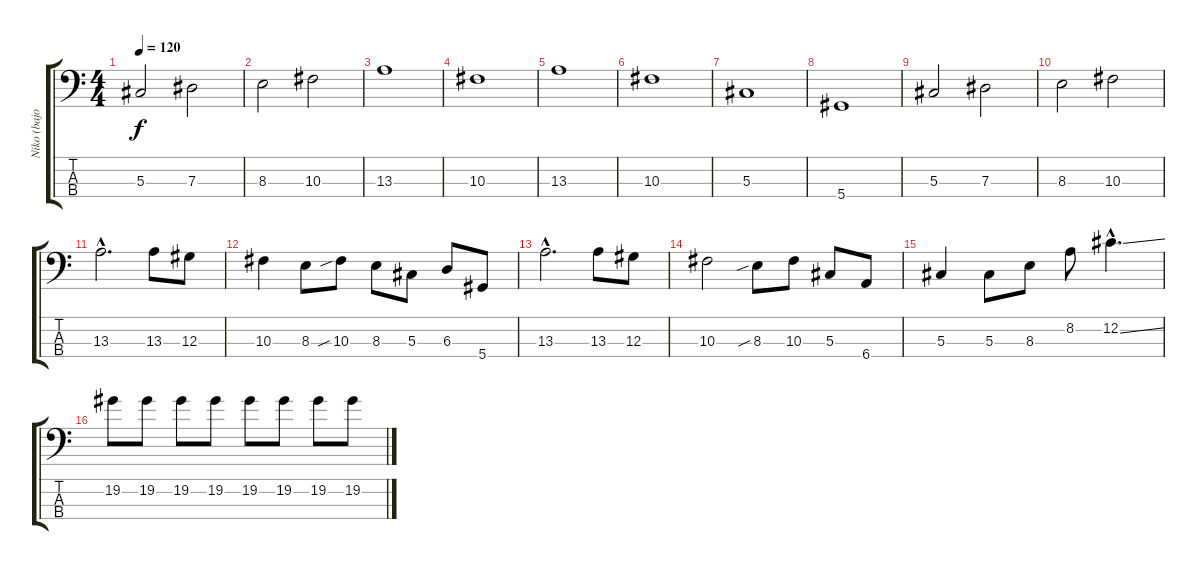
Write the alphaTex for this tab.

\track ("Niko (bajo)" "Niko (bajo") {instrument electricbassfinger}
\staff {score tabs}
\tuning (Gb2 Db2 Ab1 Eb1) {hide}
\ts (4 4)
\tempo 120
\clef f4
\ks c
5.3.2{dy f volume 16} 7.3.2 |
8.3.2 10.3.2 |
13.3.1 |
10.3.1 |
13.3.1 |
10.3.1 |
5.3.1 |
5.4.1 |
5.3.2 7.3.2 |
8.3.2 10.3.2 |
13.3{hac}.2{d} 13.3.8 12.3.8 |
10.3.4 8.3.8 10.3{sib}.8 8.3.8 5.3.8 6.3.8 5.4.8 |
13.3{hac}.2{d} 13.3.8 12.3.8 |
10.3.2 8.3{sib}.8 10.3.8 5.3.8 6.4.8 |
5.3.4 5.3.8 8.3.8 8.2.8 12.2{ss hac}.4{d} |
19.2.8 19.2.8 19.2.8 19.2.8 19.2.8 19.2.8 19.2.8 19.2.8
